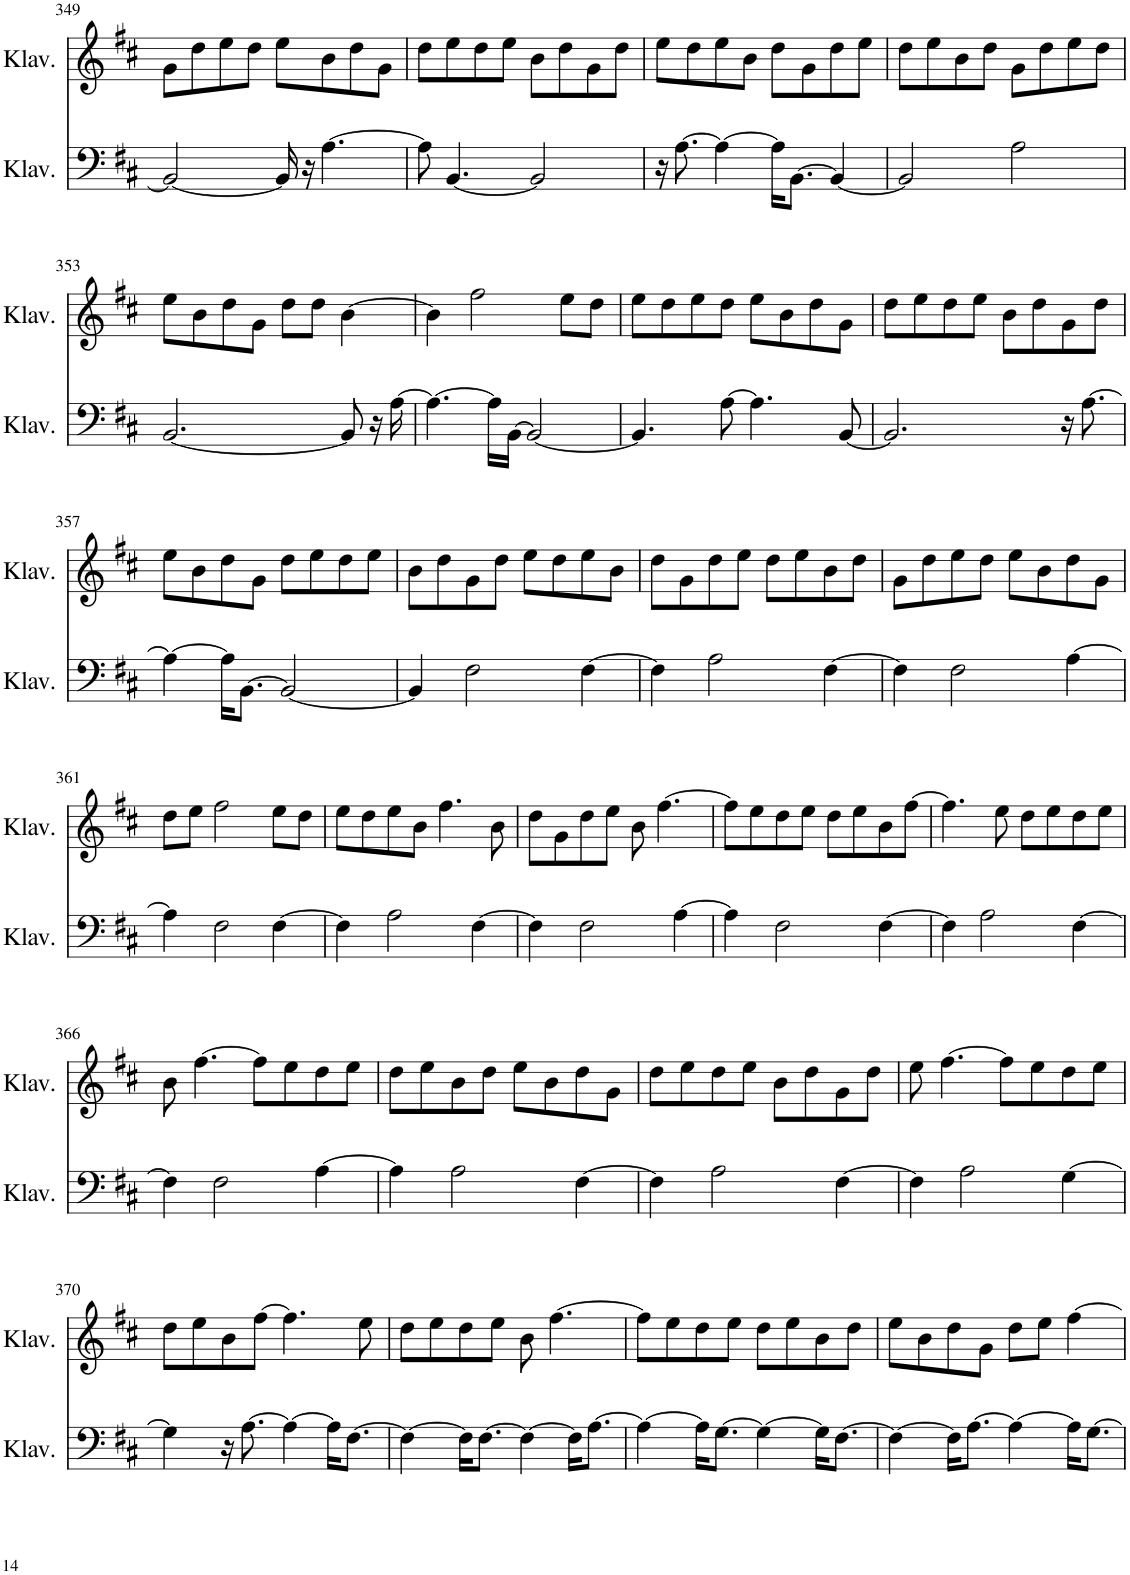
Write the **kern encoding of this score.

**kern	**kern
*part2	*part1
*staff2	*staff1
*I"Klavier	*I"Klavier
*I'Klav.	*I'Klav.
!!LO:PB:g=z
*clefF4	*clefG2
*k[f#c#]	*k[f#c#]
*M4/4	*M4/4
=349	=349
2BB/_	8g\L
.	8dd\
.	8ee\
.	8dd\J
16BB/]	8ee\L
16r	.
[4.A\	8b\
.	8dd\
.	8g\J
=350	=350
8A\]	8dd\L
[4.BB/	8ee\
.	8dd\
.	8ee\J
2BB/]	8b\L
.	8dd\
.	8g\
.	8dd\J
=351	=351
16r	8ee\L
[8.A\	.
.	8dd\
4A\_	8ee\
.	8b\J
16A\KL]	8dd\L
[8.BB\J	.
.	8g\
4BB/_	8dd\
.	8ee\J
=352	=352
2BB/]	8dd\L
.	8ee\
.	8b\
.	8dd\J
2A\	8g\L
.	8dd\
.	8ee\
.	8dd\J
!!LO:LB:g=z
=353	=353
[2.BB/	8ee\L
.	8b\
.	8dd\
.	8g\J
.	8dd\L
.	8dd\J
8BB/]	[4b\
16r	.
[16A\	.
=354	=354
4.A\_	4b\]
.	2ff#\
16A\LL]	.
[16BB\JJ	.
2BB/_	.
.	8ee\L
.	8dd\J
=355	=355
4.BB/]	8ee\L
.	8dd\
.	8ee\
[8A\	8dd\J
4.A\]	8ee\L
.	8b\
.	8dd\
[8BB/	8g\J
=356	=356
2.BB/]	8dd\L
.	8ee\
.	8dd\
.	8ee\J
.	8b\L
.	8dd\
16r	8g\
[8.A\	.
.	8dd\J
!!LO:LB:g=z
=357	=357
4A\_	8ee\L
.	8b\
16A\KL]	8dd\
[8.BB\J	.
.	8g\J
2BB/_	8dd\L
.	8ee\
.	8dd\
.	8ee\J
=358	=358
4BB/]	8b\L
.	8dd\
2F#\	8g\
.	8dd\J
.	8ee\L
.	8dd\
[4F#\	8ee\
.	8b\J
=359	=359
4F#\]	8dd\L
.	8g\
2A\	8dd\
.	8ee\J
.	8dd\L
.	8ee\
[4F#\	8b\
.	8dd\J
=360	=360
4F#\]	8g\L
.	8dd\
2F#\	8ee\
.	8dd\J
.	8ee\L
.	8b\
[4A\	8dd\
.	8g\J
!!LO:LB:g=z
=361	=361
4A\]	8dd\L
.	8ee\J
2F#\	2ff#\
[4F#\	8ee\L
.	8dd\J
=362	=362
4F#\]	8ee\L
.	8dd\
2A\	8ee\
.	8b\J
.	4.ff#\
[4F#\	.
.	8b\
=363	=363
4F#\]	8dd\L
.	8g\
2F#\	8dd\
.	8ee\J
.	8b\
.	[4.ff#\
[4A\	.
=364	=364
4A\]	8ff#\L]
.	8ee\
2F#\	8dd\
.	8ee\J
.	8dd\L
.	8ee\
[4F#\	8b\
.	[8ff#\J
=365	=365
4F#\]	4.ff#\]
2A\	.
.	8ee\
.	8dd\L
.	8ee\
[4F#\	8dd\
.	8ee\J
!!LO:LB:g=z
=366	=366
4F#\]	8b\
.	[4.ff#\
2F#\	.
.	8ff#\L]
.	8ee\
[4A\	8dd\
.	8ee\J
=367	=367
4A\]	8dd\L
.	8ee\
2A\	8b\
.	8dd\J
.	8ee\L
.	8b\
[4F#\	8dd\
.	8g\J
=368	=368
4F#\]	8dd\L
.	8ee\
2A\	8dd\
.	8ee\J
.	8b\L
.	8dd\
[4F#\	8g\
.	8dd\J
=369	=369
4F#\]	8ee\
.	[4.ff#\
2A\	.
.	8ff#\L]
.	8ee\
[4G\	8dd\
.	8ee\J
!!LO:LB:g=z
=370	=370
4G\]	8dd\L
.	8ee\
16r	8b\
[8.A\	.
.	[8ff#\J
4A\_	4.ff#\]
16A\KL]	.
[8.F#\J	.
.	8ee\
=371	=371
4F#\_	8dd\L
.	8ee\
16F#\KL]	8dd\
[8.F#\J	.
.	8ee\J
4F#\_	8b\
.	[4.ff#\
16F#\KL]	.
[8.A\J	.
=372	=372
4A\_	8ff#\L]
.	8ee\
16A\KL]	8dd\
[8.G\J	.
.	8ee\J
4G\_	8dd\L
.	8ee\
16G\KL]	8b\
[8.F#\J	.
.	8dd\J
=373	=373
4F#\_	8ee\L
.	8b\
16F#\KL]	8dd\
[8.A\J	.
.	8g\J
4A\_	8dd\L
.	8ee\J
16A\KL]	[4ff#\
[8.G\J	.
=	=
*-	*-
